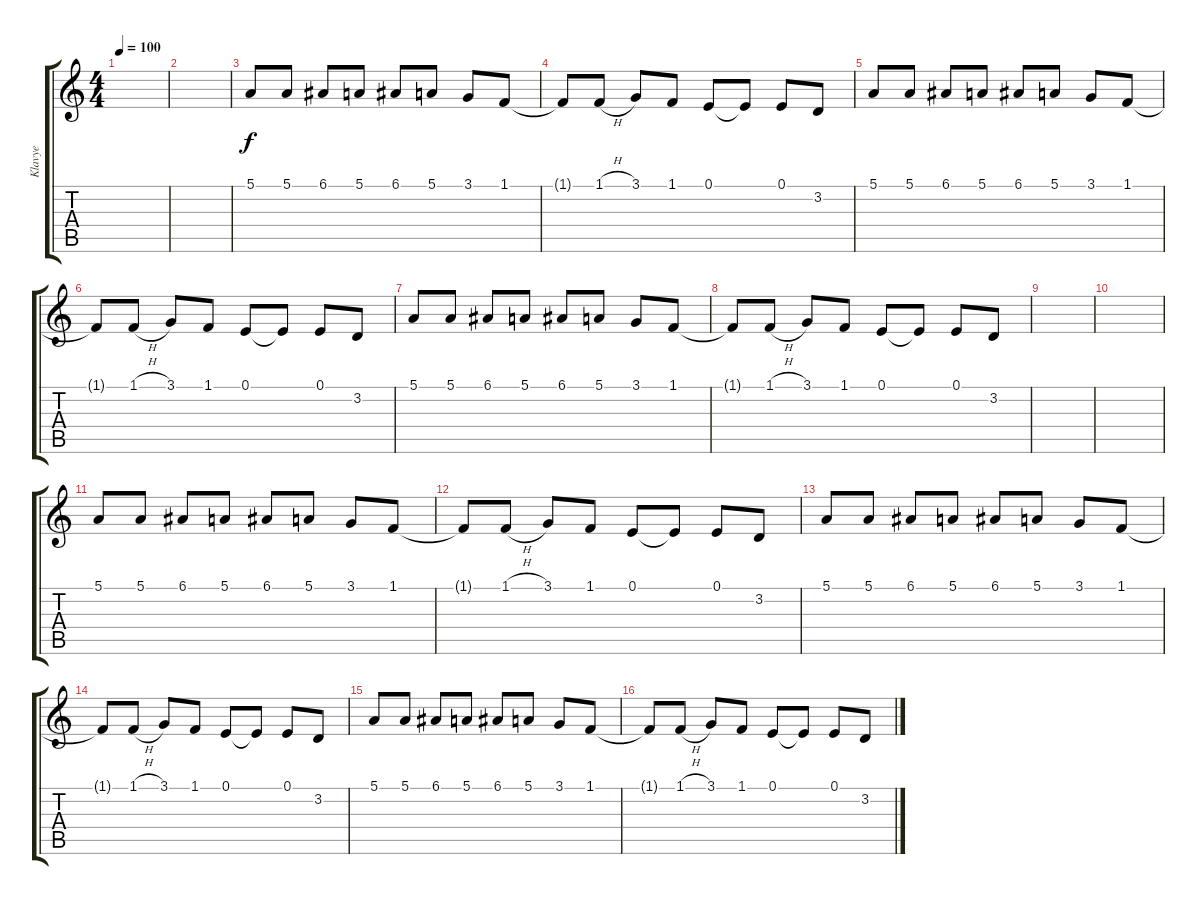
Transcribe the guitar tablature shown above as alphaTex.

\track ("Klavye" "Klavye") {instrument synthstrings2}
\staff {score tabs}
\tuning (E4 B3 G3 D3 A2 E2) {hide}
\ts (4 4)
\tempo 100
\clef g2
\ks c
|
|
5.1.8{volume 10 balance 11} 5.1.8 6.1.8 5.1.8 6.1.8 5.1.8 3.1.8 1.1.8 |
1.1{t}.8 1.1{h}.8 3.1.8 1.1.8 0.1.8 0.1{t}.8 0.1.8 3.2.8 |
5.1.8 5.1.8 6.1.8 5.1.8 6.1.8 5.1.8 3.1.8 1.1.8 |
1.1{t}.8 1.1{h}.8 3.1.8 1.1.8 0.1.8 0.1{t}.8 0.1.8 3.2.8 |
5.1.8 5.1.8 6.1.8 5.1.8 6.1.8 5.1.8 3.1.8 1.1.8 |
1.1{t}.8 1.1{h}.8 3.1.8 1.1.8 0.1.8 0.1{t}.8 0.1.8 3.2.8 |
|
|
5.1.8 5.1.8 6.1.8 5.1.8 6.1.8 5.1.8 3.1.8 1.1.8 |
1.1{t}.8 1.1{h}.8 3.1.8 1.1.8 0.1.8 0.1{t}.8 0.1.8 3.2.8 |
5.1.8 5.1.8 6.1.8 5.1.8 6.1.8 5.1.8 3.1.8 1.1.8 |
1.1{t}.8 1.1{h}.8 3.1.8 1.1.8 0.1.8 0.1{t}.8 0.1.8 3.2.8 |
5.1.8 5.1.8 6.1.8 5.1.8 6.1.8 5.1.8 3.1.8 1.1.8 |
1.1{t}.8 1.1{h}.8 3.1.8 1.1.8 0.1.8 0.1{t}.8 0.1.8 3.2.8
